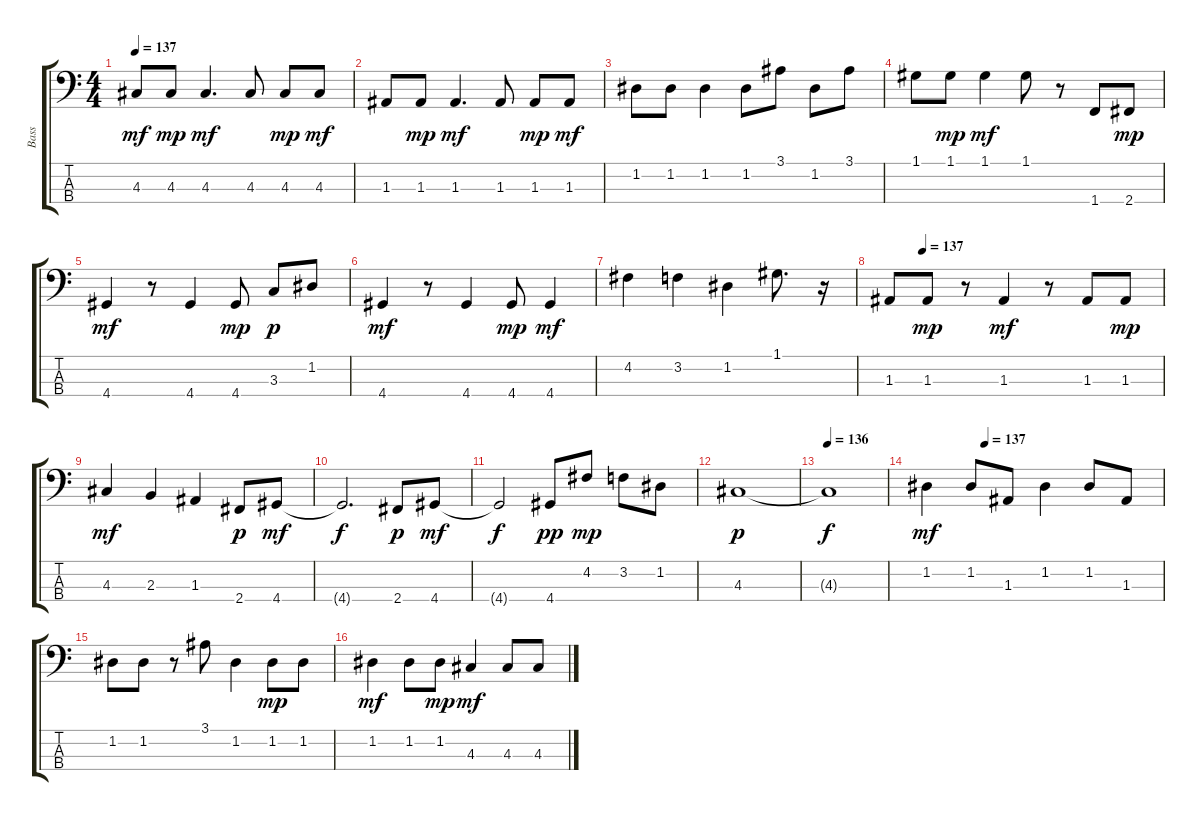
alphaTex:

\track ("Bass" "Bass") {instrument electricbassfinger}
\staff {score tabs}
\tuning (G2 D2 A1 E1) {hide}
\ts (4 4)
\tempo 137
\clef f4
\ks c
4.3.8{dy mf} 4.3.8{dy mp} 4.3.4{d dy mf} 4.3.8 4.3.8{dy mp} 4.3.8{dy mf} |
1.3.8 1.3.8{dy mp} 1.3.4{d dy mf} 1.3.8 1.3.8{dy mp} 1.3.8{dy mf} |
1.2.8 1.2.8 1.2.4 1.2.8 3.1.8 1.2.8 3.1.8 |
1.1.8 1.1.8{dy mp} 1.1.4{dy mf} 1.1.8 r.8 1.4.8 2.4.8{dy mp} |
4.4.4{dy mf} r.8 4.4.4 4.4.8{dy mp} 3.3.8{dy p} 1.2.8 |
4.4.4{dy mf} r.8 4.4.4 4.4.8{dy mp} 4.4.4{dy mf} |
4.2.4 3.2.4 1.2.4 1.1.8{d} r.16 |
\tempo (137 0.125)
1.3.8 1.3.8{dy mp} r.8 1.3.4{dy mf} r.8 1.3.8 1.3.8{dy mp} |
4.3.4{dy mf} 2.3.4 1.3.4 2.4.8{dy p} 4.4.8{dy mf} |
4.4{t}.2{d dy f} 2.4.8{dy p} 4.4.8{dy mf} |
4.4{t}.2{dy f} 4.4.8{dy pp} 4.2.8{dy mp} 3.2.8 1.2.8 |
4.3.1{dy p} |
\tempo 136
4.3{t}.1{dy f} |
\tempo (137 0.25)
1.2.4{dy mf} 1.2.8 1.3.8 1.2.4 1.2.8 1.3.8 |
1.2.8 1.2.8 r.8 3.1.8 1.2.4 1.2.8{dy mp} 1.2.8 |
1.2.4{dy mf} 1.2.8 1.2.8{dy mp} 4.3.4{dy mf} 4.3.8 4.3.8
